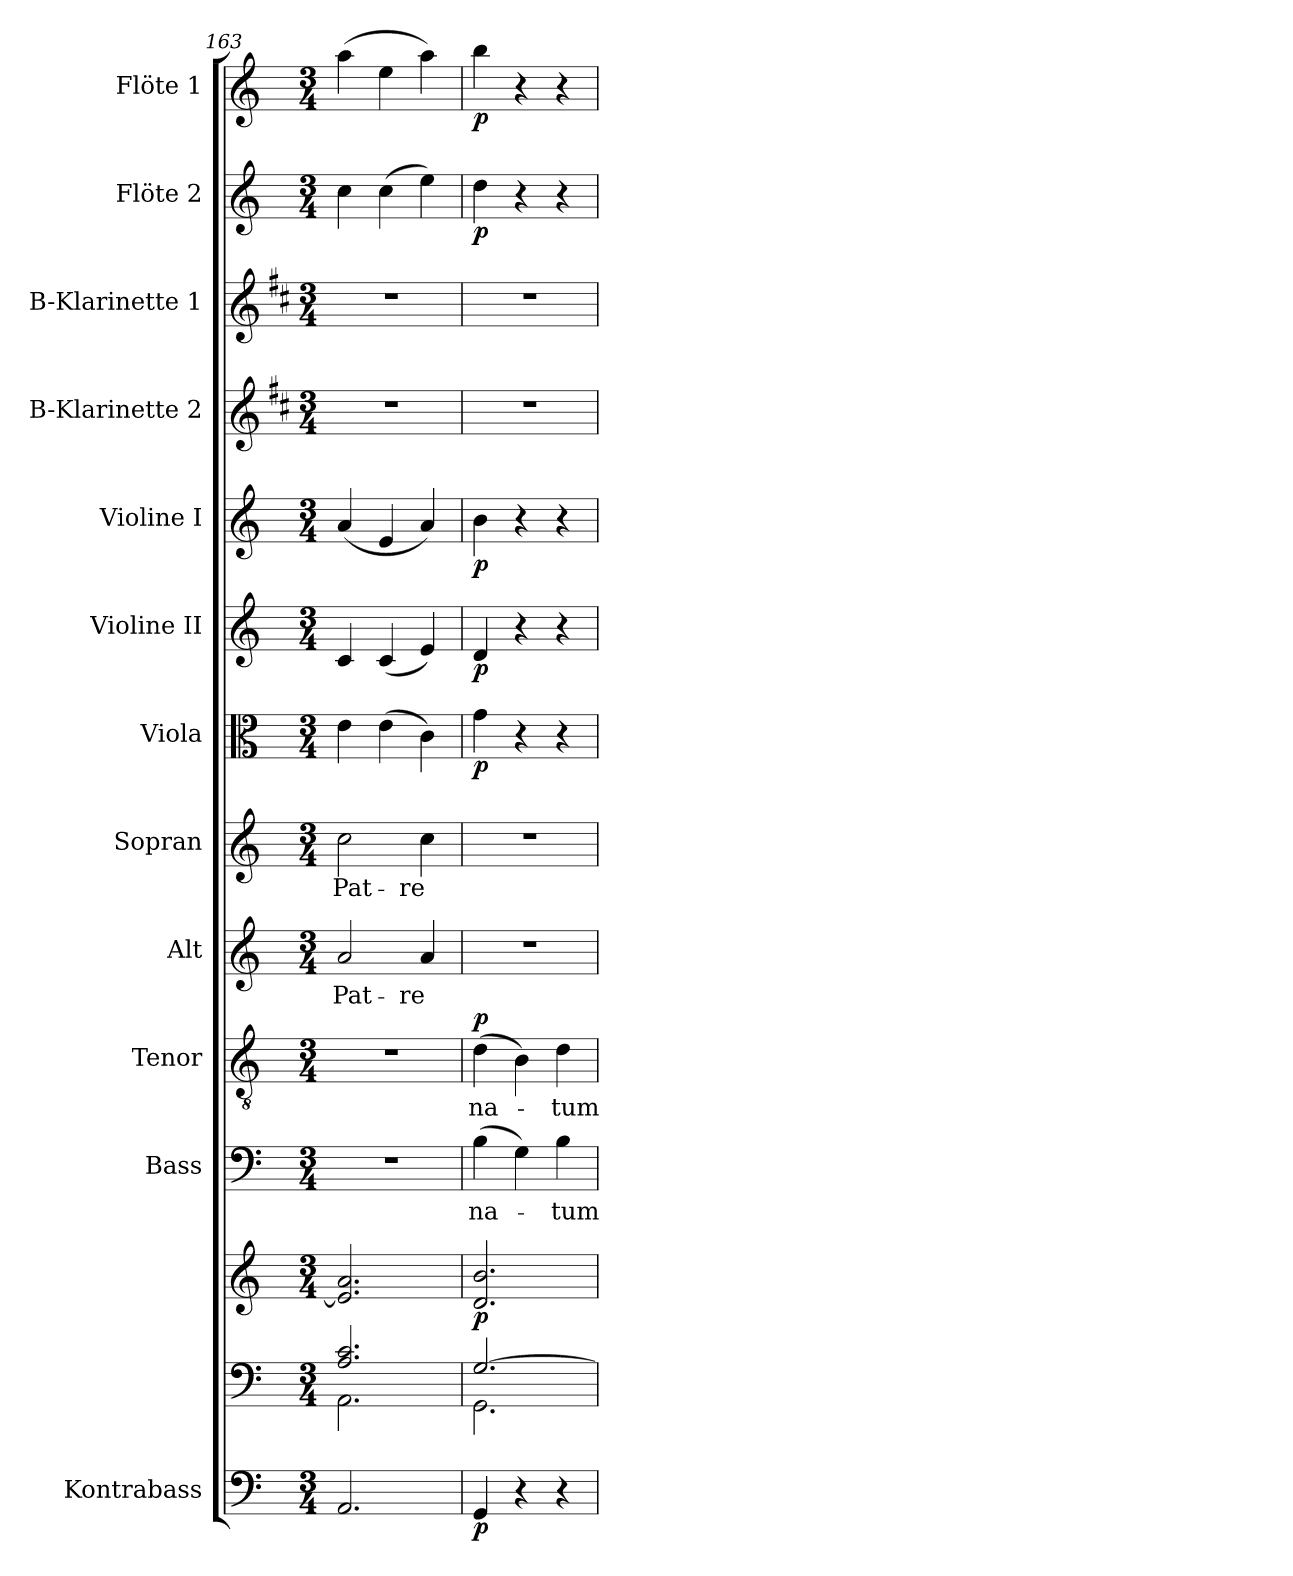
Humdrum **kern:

**kern	**dynam	**kern	**kern	**dynam	**kern	**text	**kern	**text	**dynam	**kern	**text	**kern	**text	**kern	**dynam	**kern	**dynam	**kern	**dynam	**kern	**kern	**kern	**dynam	**kern	**dynam
*part13	*part13	*part12	*part12	*part12	*part11	*part11	*part10	*part10	*part10	*part9	*part9	*part8	*part8	*part7	*part7	*part6	*part6	*part5	*part5	*part4	*part3	*part2	*part2	*part1	*part1
*staff14	*staff14	*staff13	*staff12	*staff12/13	*staff11	*staff11	*staff10	*staff10	*staff10	*staff9	*staff9	*staff8	*staff8	*staff7	*staff7	*staff6	*staff6	*staff5	*staff5	*staff4	*staff3	*staff2	*staff2	*staff1	*staff1
*I"Kontrabass	*	*	*	*	*I"Bass	*	*I"Tenor	*	*	*I"Alt	*	*I"Sopran	*	*I"Viola	*	*I"Violine II	*	*I"Violine I	*	*I"B-Klarinette 2	*I"B-Klarinette 1	*I"Flöte 2	*	*I"Flöte 1	*
*I'Kb.	*	*	*	*	*I'B.	*	*I'T.	*	*	*I'A.	*	*I'S.	*	*I'Vla.	*	*I'Vl. II	*	*I'Vl. I	*	*I'B Kl. 2	*I'B Kl. 1	*I'Fl. 2	*	*I'Fl. 1	*
*clefF4	*	*clefF4	*clefG2	*	*clefF4	*	*clefGv2	*	*	*clefG2	*	*clefG2	*	*clefC3	*	*clefG2	*	*clefG2	*	*clefG2	*clefG2	*clefG2	*	*clefG2	*
*ITrd7c12	*	*	*	*	*	*	*	*	*	*	*	*	*	*	*	*	*	*	*	*ITrd1c2	*ITrd1c2	*	*	*	*
*k[]	*	*k[]	*k[]	*	*k[]	*	*k[]	*	*	*k[]	*	*k[]	*	*k[]	*	*k[]	*	*k[]	*	*k[]	*k[]	*k[]	*	*k[]	*
*C:	*	*C:	*C:	*	*C:	*	*C:	*	*	*C:	*	*C:	*	*C:	*	*C:	*	*C:	*	*C:	*C:	*C:	*	*C:	*
*M3/4	*	*M3/4	*M3/4	*	*M3/4	*	*M3/4	*	*	*M3/4	*	*M3/4	*	*M3/4	*	*M3/4	*	*M3/4	*	*M3/4	*M3/4	*M3/4	*	*M3/4	*
=163	=163	=163	=163	=163	=163	=163	=163	=163	=163	=163	=163	=163	=163	=163	=163	=163	=163	=163	=163	=163	=163	=163	=163	=163	=163
*	*	*^	*	*	*	*	*	*	*	*	*	*	*	*	*	*	*	*	*	*	*	*	*	*	*
!	!	!	!	!	!	!	!	!	!	!	!	!LO:LY:b	!	!LO:LY:b	!	!	!	!	!	!	!	!	!	!	!	!
2.AAA/	.	2.A/ 2.c/	2.AA\	2.e/] 2.a/	.	2.r	.	2.r	.	.	2a/	Pat-	2cc\	Pat-	4e\	.	4c/	.	(<4a/	.	2.r	2.r	4cc\	.	(>4aa\	.
.	.	.	.	.	.	.	.	.	.	.	.	.	.	.	(>4e\	.	(<4c/	.	4e/	.	.	.	(>4cc\	.	4ee\	.
!	!	!	!	!	!	!	!	!	!	!	!	!LO:LY:b	!	!LO:LY:b	!	!	!	!	!	!	!	!	!	!	!	!
.	.	.	.	.	.	.	.	.	.	.	4a/	-re	4cc\	-re	4c\)	.	4e/)	.	4a/)	.	.	.	4ee\)	.	4aa\)	.
=164	=164	=164	=164	=164	=164	=164	=164	=164	=164	=164	=164	=164	=164	=164	=164	=164	=164	=164	=164	=164	=164	=164	=164	=164	=164	=164
!	!LO:DY:b	!	!	!	!LO:DY:b	!	!LO:LY:b	!	!LO:LY:b	!LO:DY:a	!	!	!	!	!	!LO:DY:b	!	!LO:DY:b	!	!LO:DY:b	!	!	!	!LO:DY:b	!	!LO:DY:b
4GGG/	p	[>2.G/	2.GG\	2.d/ 2.b/	p	(>4B\	na-	(>4d\	na-	p	2.r	.	2.r	.	4g\	p	4d/	p	4b\	p	2.r	2.r	4dd\	p	4bb\	p
4r	.	.	.	.	.	4G\)	.	4B\)	.	.	.	.	.	.	4r	.	4r	.	4r	.	.	.	4r	.	4r	.
!	!	!	!	!	!	!	!LO:LY:b	!	!LO:LY:b	!	!	!	!	!	!	!	!	!	!	!	!	!	!	!	!	!
4r	.	.	.	.	.	4B\	-tum	4d\	-tum	.	.	.	.	.	4r	.	4r	.	4r	.	.	.	4r	.	4r	.
*	*	*v	*v	*	*	*	*	*	*	*	*	*	*	*	*	*	*	*	*	*	*	*	*	*	*	*
=	=	=	=	=	=	=	=	=	=	=	=	=	=	=	=	=	=	=	=	=	=	=	=	=	=
*-	*-	*-	*-	*-	*-	*-	*-	*-	*-	*-	*-	*-	*-	*-	*-	*-	*-	*-	*-	*-	*-	*-	*-	*-	*-
